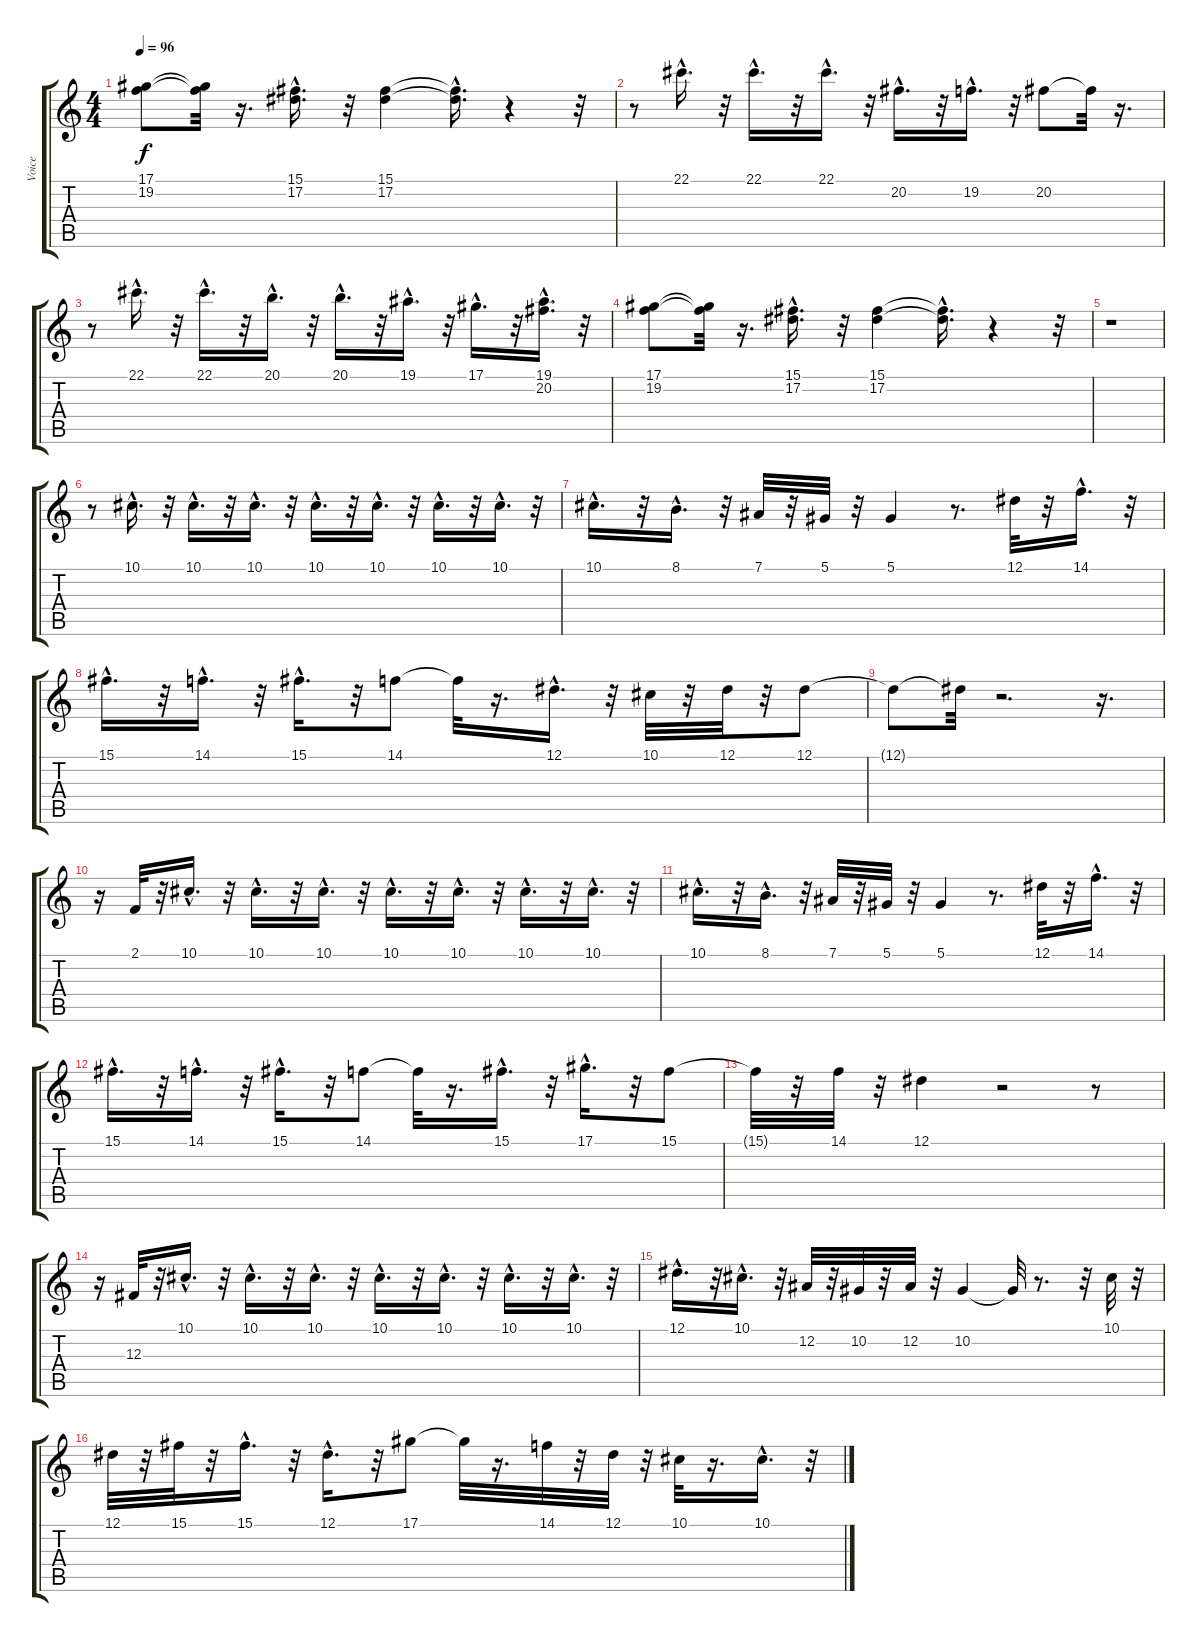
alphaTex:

\track ("Voice" "Voice") {instrument synthvoice}
\staff {score tabs}
\tuning (Eb4 Bb3 Gb3 Db3 Ab2 Eb2) {hide}
\ts (4 4)
\tempo 96
\clef g2
\ks c
(17.1 19.2).8{dy f} (17.1{t} 19.2{t}).32 r.16{d} (15.1{hac} 17.2{hac}).16{d} r.32 (15.1 17.2).4 (15.1{hac t} 17.2{hac t}).16{d} r.4 r.32 |
r.8 22.1{hac}.16{d} r.32 22.1{hac}.16{d} r.32 22.1{hac}.16{d} r.32 20.2{hac}.16{d} r.32 19.2{hac}.16{d} r.32 20.2.8 20.2{t}.32 r.16{d} |
r.8 22.1{hac}.16{d} r.32 22.1{hac}.16{d} r.32 20.1{hac}.16{d} r.32 20.1{hac}.16{d} r.32 19.1{hac}.16{d} r.32 17.1{hac}.16{d} r.32 (19.1{hac} 20.2{hac}).16{d} r.32 |
(17.1 19.2).8 (17.1{t} 19.2{t}).32 r.16{d} (15.1{hac} 17.2{hac}).16{d} r.32 (15.1 17.2).4 (15.1{hac t} 17.2{hac t}).16{d} r.4 r.32 |
r.1 |
r.8 10.1{hac}.16{d} r.32 10.1{hac}.16{d} r.32 10.1{hac}.16{d} r.32 10.1{hac}.16{d} r.32 10.1{hac}.16{d} r.32 10.1{hac}.16{d} r.32 10.1{hac}.16{d} r.32 |
10.1{hac}.16{d} r.32 8.1{hac}.16{d} r.32 7.1.32 r.32 5.1.32 r.32 5.1.4 r.8{d} 12.1.32 r.32 14.1{hac}.16{d} r.32 |
15.1{hac}.16{d} r.32 14.1{hac}.16{d} r.32 15.1{hac}.16{d} r.32 14.1.8 14.1{t}.32 r.16{d} 12.1{hac}.16{d} r.32 10.1.32 r.32 12.1.32 r.32 12.1.8 |
12.1{t}.8 12.1{t}.32 r.2{d} r.16{d} |
r.16 2.1.32 r.32 10.1{hac}.16{d} r.32 10.1{hac}.16{d} r.32 10.1{hac}.16{d} r.32 10.1{hac}.16{d} r.32 10.1{hac}.16{d} r.32 10.1{hac}.16{d} r.32 10.1{hac}.16{d} r.32 |
10.1{hac}.16{d} r.32 8.1{hac}.16{d} r.32 7.1.32 r.32 5.1.32 r.32 5.1.4 r.8{d} 12.1.32 r.32 14.1{hac}.16{d} r.32 |
15.1{hac}.16{d} r.32 14.1{hac}.16{d} r.32 15.1{hac}.16{d} r.32 14.1.8 14.1{t}.32 r.16{d} 15.1{hac}.16{d} r.32 17.1{hac}.16{d} r.32 15.1.8 |
15.1{t}.32 r.32 14.1.32 r.32 12.1.4 r.2 r.8 |
r.16 12.3.32 r.32 10.1{hac}.16{d} r.32 10.1{hac}.16{d} r.32 10.1{hac}.16{d} r.32 10.1{hac}.16{d} r.32 10.1{hac}.16{d} r.32 10.1{hac}.16{d} r.32 10.1{hac}.16{d} r.32 |
12.1{hac}.16{d} r.32 10.1{hac}.16{d} r.32 12.2.32 r.32 10.2.32 r.32 12.2.32 r.32 10.2.4 10.2{t}.32 r.8{d} r.32 10.1.32 r.32 |
12.1.32 r.32 15.1.32 r.32 15.1{hac}.16{d} r.32 12.1{hac}.16{d} r.32 17.1.8 17.1{t}.32 r.16{d} 14.1.32 r.32 12.1.32 r.32 10.1.32 r.16{d} 10.1{hac}.16{d} r.32
